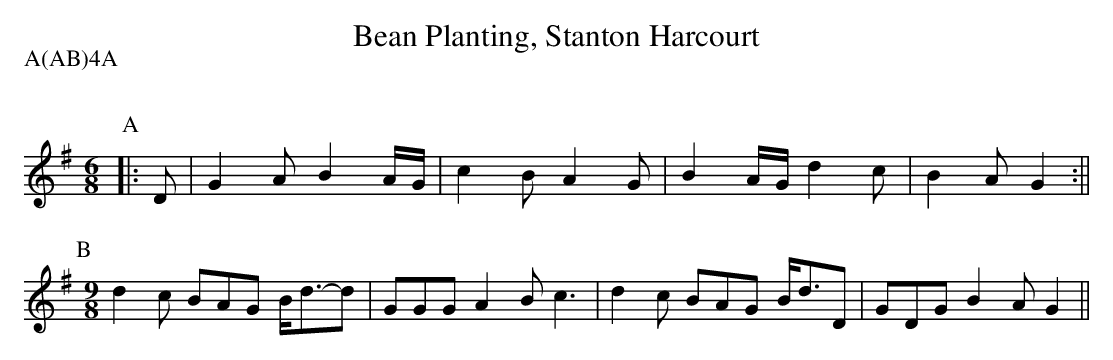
X:1
T:Bean Planting, Stanton Harcourt
Q:120
M:6/8
L:1/8
P:A(AB)4A
K:G
P:A
|:D|\
G2A B2A/G/|c2B A2G|B2A/G/ d2c|B2A G2:||
P:B
M:9/8
d2c BAG B<d-d|GGG A2B c3|d2c BAG B<dD|GDG B2A G2||
